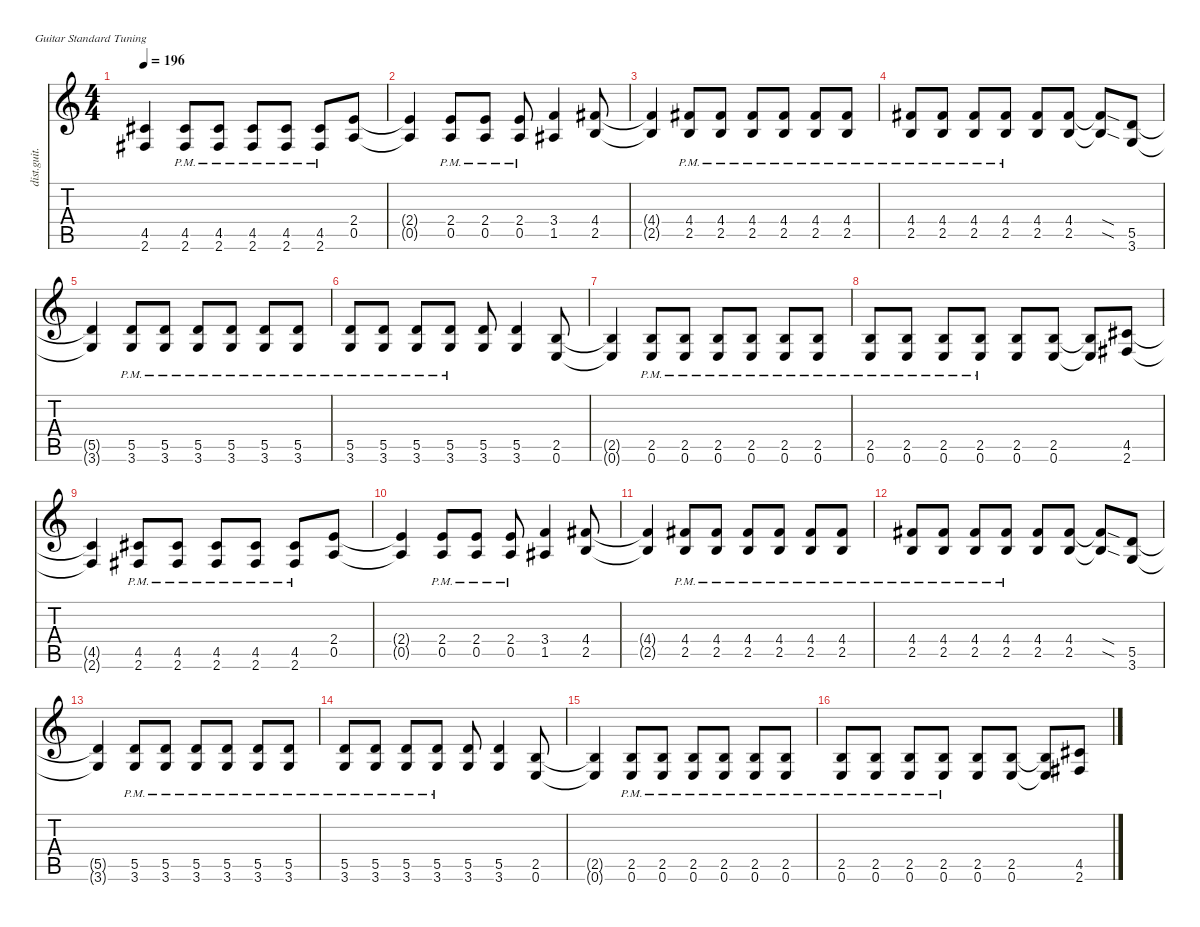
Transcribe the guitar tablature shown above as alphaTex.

\defaultSystemsLayout 4
\hideDynamics
\bracketExtendMode nobrackets
\track ("Mustaine" "dist.guit.") {instrument distortionguitar}
\staff {score tabs}
\tuning (E4 B3 G3 D3 A2 E2)
\ts (4 4)
\tempo 196
\clef g2
\ks c
(4.5{t acc #} 2.6{t acc #}).4{dy f beam Up} (4.5{pm acc #} 2.6{pm acc #}).8{beam Up} (4.5{pm acc #} 2.6{pm acc #}).8{beam Up} (4.5{pm acc #} 2.6{pm acc #}).8{beam Up} (4.5{pm acc #} 2.6{pm acc #}).8{beam Up} (4.5{pm acc #} 2.6{pm acc #}).8{beam Up} (2.4 0.5).8{beam Up} |
(2.4{t} 0.5{t}).4{beam Up} (2.4{pm} 0.5{pm}).8{beam Up} (2.4{pm} 0.5{pm}).8{beam Up} (2.4{pm} 0.5{pm}).8{beam Up} (3.4 1.5{acc #}).4{beam Up} (4.4{acc #} 2.5).8{beam Up} |
(4.4{t acc #} 2.5{t}).4{beam Up} (4.4{pm acc #} 2.5{pm}).8{beam Up} (4.4{pm acc #} 2.5{pm}).8{beam Up} (4.4{pm acc #} 2.5{pm}).8{beam Up} (4.4{pm acc #} 2.5{pm}).8{beam Up} (4.4{pm acc #} 2.5{pm}).8{beam Up} (4.4{pm acc #} 2.5{pm}).8{beam Up} |
(4.4{pm acc #} 2.5{pm}).8{beam Up} (4.4{pm acc #} 2.5{pm}).8{beam Up} (4.4{pm acc #} 2.5{pm}).8{beam Up} (4.4{pm acc #} 2.5{pm}).8{beam Up} (4.4{acc #} 2.5).8{beam Up} (4.4{acc #} 2.5).8{beam Up} (4.4{sod t acc #} 2.5{sod t}).8{beam Up} (5.5 3.6).8{beam Up} |
(5.5{t} 3.6{t}).4{beam Up} (5.5{pm} 3.6{pm}).8{beam Up} (5.5{pm} 3.6{pm}).8{beam Up} (5.5{pm} 3.6{pm}).8{beam Up} (5.5{pm} 3.6{pm}).8{beam Up} (5.5{pm} 3.6{pm}).8{beam Up} (5.5{pm} 3.6{pm}).8{beam Up} |
(5.5{pm} 3.6{pm}).8{beam Up} (5.5{pm} 3.6{pm}).8{beam Up} (5.5{pm} 3.6{pm}).8{beam Up} (5.5{pm} 3.6{pm}).8{beam Up} (5.5 3.6).8{beam Up} (5.5 3.6).4{beam Up} (2.5 0.6).8{beam Up} |
(2.5{t} 0.6{t}).4{beam Up} (2.5{pm} 0.6{pm}).8{beam Up} (2.5{pm} 0.6{pm}).8{beam Up} (2.5{pm} 0.6{pm}).8{beam Up} (2.5{pm} 0.6{pm}).8{beam Up} (2.5{pm} 0.6{pm}).8{beam Up} (2.5{pm} 0.6{pm}).8{beam Up} |
(2.5{pm} 0.6{pm}).8{beam Up} (2.5{pm} 0.6{pm}).8{beam Up} (2.5{pm} 0.6{pm}).8{beam Up} (2.5{pm} 0.6{pm}).8{beam Up} (2.5 0.6).8{beam Up} (2.5 0.6).8{beam Up} (2.5{t} 0.6{t}).8{beam Up} (4.5{acc #} 2.6{acc #}).8{beam Up} |
(4.5{t acc #} 2.6{t acc #}).4{beam Up} (4.5{pm acc #} 2.6{pm acc #}).8{beam Up} (4.5{pm acc #} 2.6{pm acc #}).8{beam Up} (4.5{pm acc #} 2.6{pm acc #}).8{beam Up} (4.5{pm acc #} 2.6{pm acc #}).8{beam Up} (4.5{pm acc #} 2.6{pm acc #}).8{beam Up} (2.4 0.5).8{beam Up} |
(2.4{t} 0.5{t}).4{beam Up} (2.4{pm} 0.5{pm}).8{beam Up} (2.4{pm} 0.5{pm}).8{beam Up} (2.4{pm} 0.5{pm}).8{beam Up} (3.4 1.5{acc #}).4{beam Up} (4.4{acc #} 2.5).8{beam Up} |
(4.4{t acc #} 2.5{t}).4{beam Up} (4.4{pm acc #} 2.5{pm}).8{beam Up} (4.4{pm acc #} 2.5{pm}).8{beam Up} (4.4{pm acc #} 2.5{pm}).8{beam Up} (4.4{pm acc #} 2.5{pm}).8{beam Up} (4.4{pm acc #} 2.5{pm}).8{beam Up} (4.4{pm acc #} 2.5{pm}).8{beam Up} |
(4.4{pm acc #} 2.5{pm}).8{beam Up} (4.4{pm acc #} 2.5{pm}).8{beam Up} (4.4{pm acc #} 2.5{pm}).8{beam Up} (4.4{pm acc #} 2.5{pm}).8{beam Up} (4.4{acc #} 2.5).8{beam Up} (4.4{acc #} 2.5).8{beam Up} (4.4{sod t acc #} 2.5{sod t}).8{beam Up} (5.5 3.6).8{beam Up} |
(5.5{t} 3.6{t}).4{beam Up} (5.5{pm} 3.6{pm}).8{beam Up} (5.5{pm} 3.6{pm}).8{beam Up} (5.5{pm} 3.6{pm}).8{beam Up} (5.5{pm} 3.6{pm}).8{beam Up} (5.5{pm} 3.6{pm}).8{beam Up} (5.5{pm} 3.6{pm}).8{beam Up} |
(5.5{pm} 3.6{pm}).8{beam Up} (5.5{pm} 3.6{pm}).8{beam Up} (5.5{pm} 3.6{pm}).8{beam Up} (5.5{pm} 3.6{pm}).8{beam Up} (5.5 3.6).8{beam Up} (5.5 3.6).4{beam Up} (2.5 0.6).8{beam Up} |
(2.5{t} 0.6{t}).4{beam Up} (2.5{pm} 0.6{pm}).8{beam Up} (2.5{pm} 0.6{pm}).8{beam Up} (2.5{pm} 0.6{pm}).8{beam Up} (2.5{pm} 0.6{pm}).8{beam Up} (2.5{pm} 0.6{pm}).8{beam Up} (2.5{pm} 0.6{pm}).8{beam Up} |
(2.5{pm} 0.6{pm}).8{beam Up} (2.5{pm} 0.6{pm}).8{beam Up} (2.5{pm} 0.6{pm}).8{beam Up} (2.5{pm} 0.6{pm}).8{beam Up} (2.5 0.6).8{beam Up} (2.5 0.6).8{beam Up} (2.5{t} 0.6{t}).8{beam Up} (4.5{acc #} 2.6{acc #}).8{beam Up}
